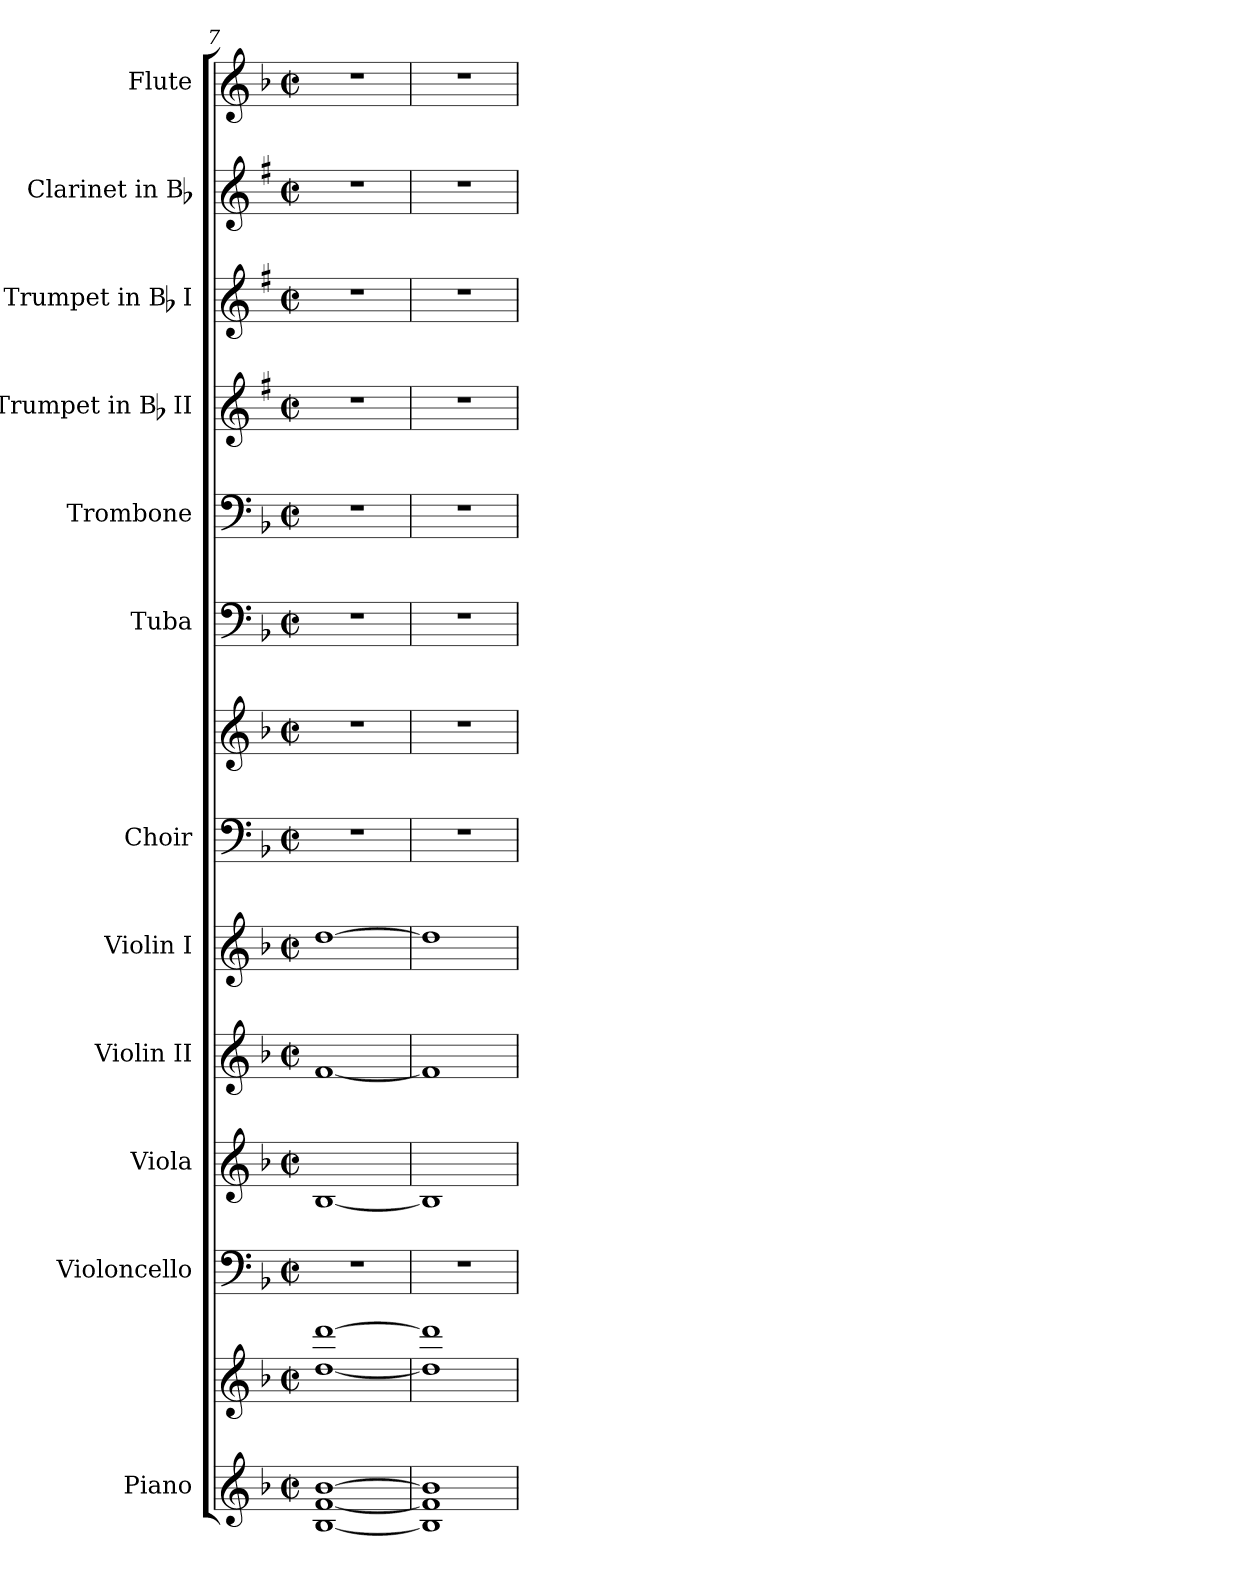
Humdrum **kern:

**kern	**kern	**kern	**kern	**kern	**kern	**kern	**kern	**kern	**kern	**kern	**kern	**kern	**kern
*part12	*part12	*part11	*part10	*part9	*part8	*part7	*part7	*part6	*part5	*part4	*part3	*part2	*part1
*staff14	*staff13	*staff12	*staff11	*staff10	*staff9	*staff8	*staff7	*staff6	*staff5	*staff4	*staff3	*staff2	*staff1
*I"Piano	*	*I"Violoncello	*I"Viola	*I"Violin II	*I"Violin I	*I"Choir	*	*I"Tuba	*I"Trombone	*I"Trumpet in Bb II	*I"Trumpet in Bb I	*I"Clarinet in Bb	*I"Flute
*	*	*	*	*	*	*	*	*I'Tba.	*I'Tbn.	*I'Tpt.	*I'Tpt.	*I'Cl.	*I'Fl.
*clefG2	*clefG2	*clefF4	*clefG2	*clefG2	*clefG2	*clefF4	*clefG2	*clefF4	*clefF4	*clefG2	*clefG2	*clefG2	*clefG2
*	*	*	*	*	*	*	*	*	*	*ITrd1c2	*ITrd1c2	*ITrd1c2	*
*k[b-]	*k[b-]	*k[b-]	*k[b-]	*k[b-]	*k[b-]	*k[b-]	*k[b-]	*k[b-]	*k[b-]	*k[b-]	*k[b-]	*k[b-]	*k[b-]
*d:	*d:	*d:	*d:	*d:	*d:	*d:	*d:	*d:	*d:	*d:	*d:	*d:	*d:
*M2/2	*M2/2	*M2/2	*M2/2	*M2/2	*M2/2	*M2/2	*M2/2	*M2/2	*M2/2	*M2/2	*M2/2	*M2/2	*M2/2
*met(c|)	*met(c|)	*met(c|)	*met(c|)	*met(c|)	*met(c|)	*met(c|)	*met(c|)	*met(c|)	*met(c|)	*met(c|)	*met(c|)	*met(c|)	*met(c|)
=7	=7	=7	=7	=7	=7	=7	=7	=7	=7	=7	=7	=7	=7
[<1B-i [<1fi [>1b-i	[<1ddi [>1dddi	1r	[<1B-i	[<1fi	[>1ddi	1r	1r	1r	1r	1r	1r	1r	1r
=8	=8	=8	=8	=8	=8	=8	=8	=8	=8	=8	=8	=8	=8
1B-i] 1fi] 1b-i]	1ddi] 1dddi]	1r	1B-i]	1fi]	1ddi]	1r	1r	1r	1r	1r	1r	1r	1r
=	=	=	=	=	=	=	=	=	=	=	=	=	=
*-	*-	*-	*-	*-	*-	*-	*-	*-	*-	*-	*-	*-	*-
